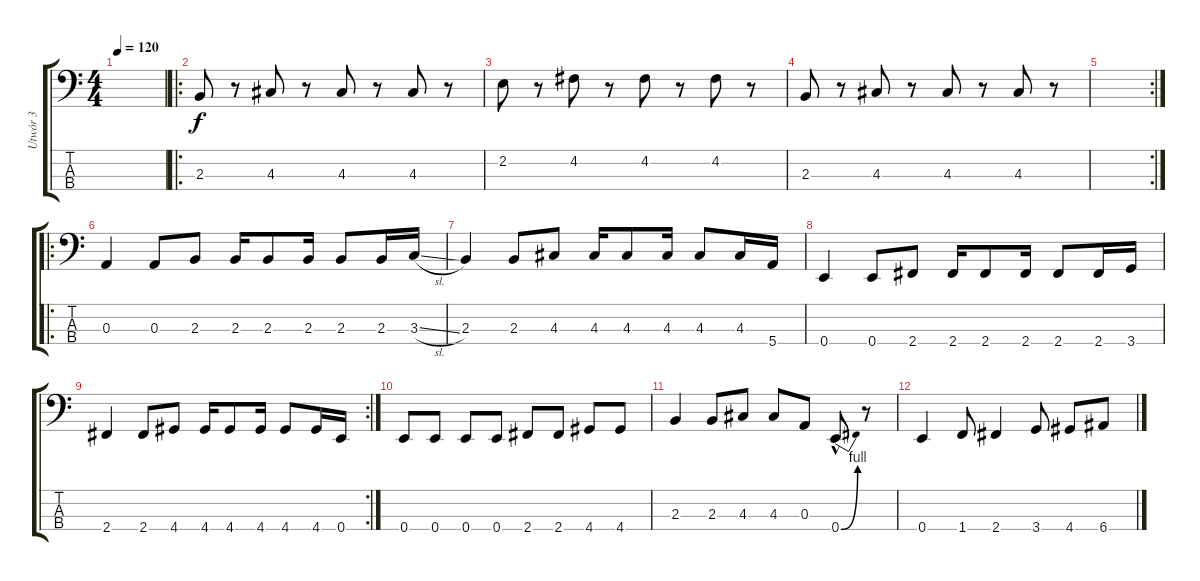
\track ("Utwór 3" "Utwór 3") {instrument electricbasspick}
\staff {score tabs}
\tuning (G2 D2 A1 E1) {hide}
\ts (4 4)
\tempo 120
\clef f4
\ks c
|
\ro
2.3.8 r.8 4.3.8 r.8 4.3.8 r.8 4.3.8 r.8 |
2.2.8 r.8 4.2.8 r.8 4.2.8 r.8 4.2.8 r.8 |
2.3.8 r.8 4.3.8 r.8 4.3.8 r.8 4.3.8 r.8 |
\rc 2
|
\ro
0.3.4 0.3.8 2.3.8 2.3.16 2.3.8 2.3.16 2.3.8 2.3.16 3.3{sl}.16 |
2.3.4 2.3.8 4.3.8 4.3.16 4.3.8 4.3.16 4.3.8 4.3.16 5.4.16 |
0.4.4 0.4.8 2.4.8 2.4.16 2.4.8 2.4.16 2.4.8 2.4.16 3.4.16 |
\rc 2
2.4.4 2.4.8 4.4.8 4.4.16 4.4.8 4.4.16 4.4.8 4.4.16 0.4.16 |
0.4.8 0.4.8 0.4.8 0.4.8 2.4.8 2.4.8 4.4.8 4.4.8 |
2.3.4 2.3.8 4.3.8 4.3.8 0.3.8 0.4{be (bend 0 0 60 4) hac}.8 r.8 |
0.4.4 1.4.8 2.4.4 3.4.8 4.4.8 6.4.8
